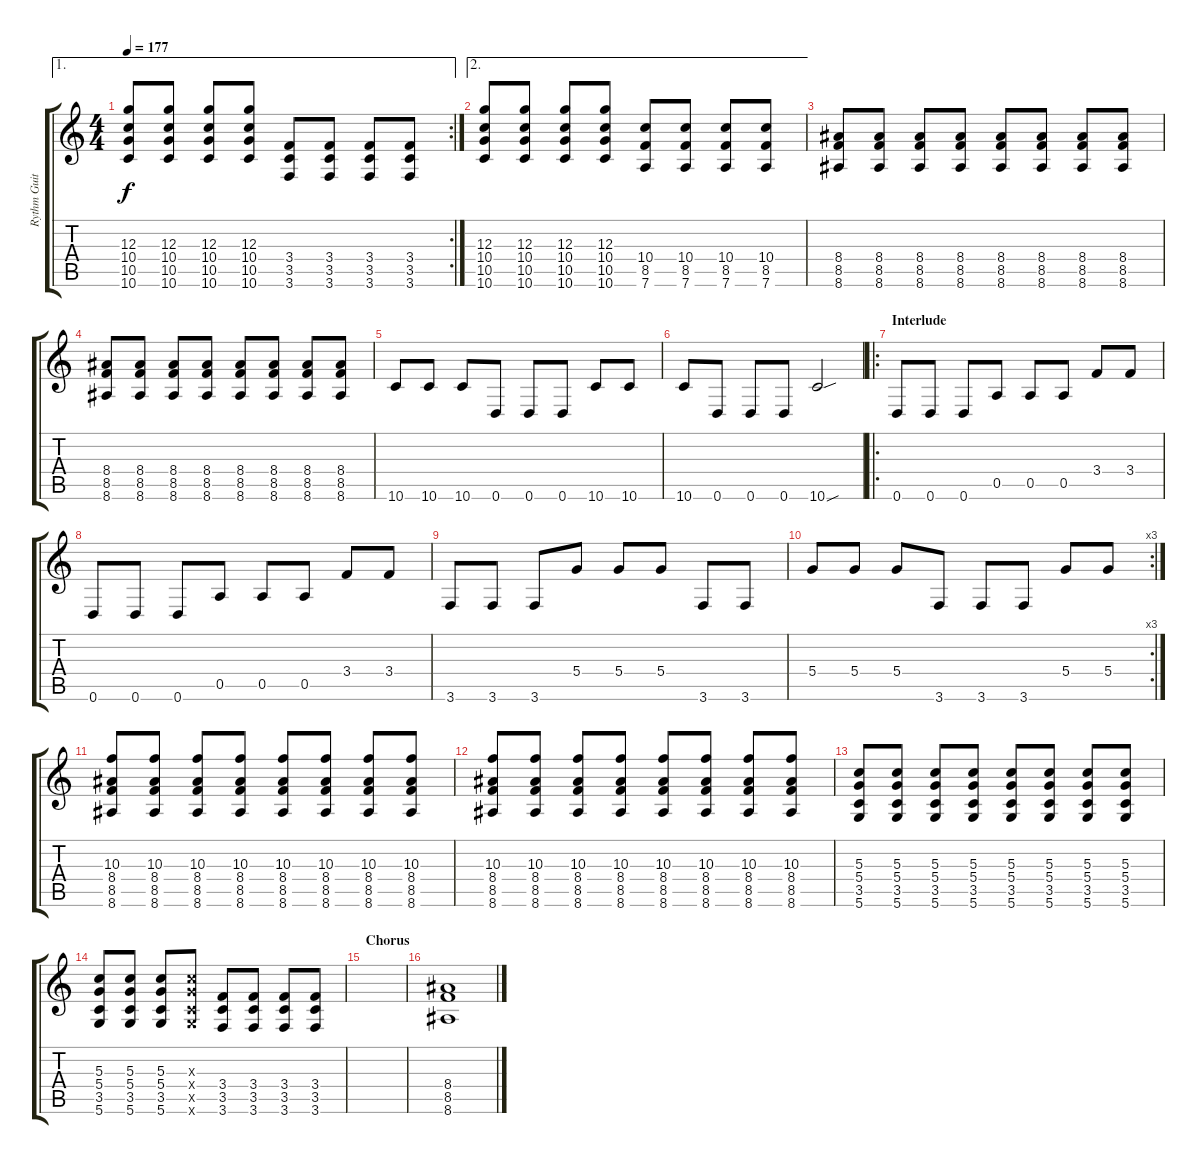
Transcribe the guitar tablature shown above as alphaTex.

\track ("Rythm Guitar 2" "Rythm Guit") {instrument overdrivenguitar}
\staff {score tabs}
\tuning (E4 B3 G3 D3 A2 D2) {hide}
\ae 1
\rc 2
\ts (4 4)
\tempo 177
\clef g2
\ks c
(12.3 10.4 10.5 10.6).8{dy f} (12.3 10.4 10.5 10.6).8 (12.3 10.4 10.5 10.6).8 (12.3 10.4 10.5 10.6).8 (3.4 3.5 3.6).8 (3.4 3.5 3.6).8 (3.4 3.5 3.6).8 (3.4 3.5 3.6).8 |
\ae 2
(12.3 10.4 10.5 10.6).8 (12.3 10.4 10.5 10.6).8 (12.3 10.4 10.5 10.6).8 (12.3 10.4 10.5 10.6).8 (10.4 8.5 7.6).8 (10.4 8.5 7.6).8 (10.4 8.5 7.6).8 (10.4 8.5 7.6).8 |
(8.4 8.5 8.6).8 (8.4 8.5 8.6).8 (8.4 8.5 8.6).8 (8.4 8.5 8.6).8 (8.4 8.5 8.6).8 (8.4 8.5 8.6).8 (8.4 8.5 8.6).8 (8.4 8.5 8.6).8 |
(8.4 8.5 8.6).8 (8.4 8.5 8.6).8 (8.4 8.5 8.6).8 (8.4 8.5 8.6).8 (8.4 8.5 8.6).8 (8.4 8.5 8.6).8 (8.4 8.5 8.6).8 (8.4 8.5 8.6).8 |
10.6.8 10.6.8 10.6.8 0.6.8 0.6.8 0.6.8 10.6.8 10.6.8 |
10.6.8 0.6.8 0.6.8 0.6.8 10.6{sou}.2 |
\ro
\section ("" "Interlude")
0.6.8 0.6.8 0.6.8 0.5.8 0.5.8 0.5.8 3.4.8 3.4.8 |
0.6.8 0.6.8 0.6.8 0.5.8 0.5.8 0.5.8 3.4.8 3.4.8 |
3.6.8 3.6.8 3.6.8 5.4.8 5.4.8 5.4.8 3.6.8 3.6.8 |
\rc 3
5.4.8 5.4.8 5.4.8 3.6.8 3.6.8 3.6.8 5.4.8 5.4.8 |
(10.3 8.4 8.5 8.6).8 (10.3 8.4 8.5 8.6).8 (10.3 8.4 8.5 8.6).8 (10.3 8.4 8.5 8.6).8 (10.3 8.4 8.5 8.6).8 (10.3 8.4 8.5 8.6).8 (10.3 8.4 8.5 8.6).8 (10.3 8.4 8.5 8.6).8 |
(10.3 8.4 8.5 8.6).8 (10.3 8.4 8.5 8.6).8 (10.3 8.4 8.5 8.6).8 (10.3 8.4 8.5 8.6).8 (10.3 8.4 8.5 8.6).8 (10.3 8.4 8.5 8.6).8 (10.3 8.4 8.5 8.6).8 (10.3 8.4 8.5 8.6).8 |
(5.3 5.4 3.5 5.6).8 (5.3 5.4 3.5 5.6).8 (5.3 5.4 3.5 5.6).8 (5.3 5.4 3.5 5.6).8 (5.3 5.4 3.5 5.6).8 (5.3 5.4 3.5 5.6).8 (5.3 5.4 3.5 5.6).8 (5.3 5.4 3.5 5.6).8 |
(5.3 5.4 3.5 5.6).8 (5.3 5.4 3.5 5.6).8 (5.3 5.4 3.5 5.6).8 (5.3{x} 5.4{x} 3.5{x} 5.6{x}).8 (3.4 3.5 3.6).8 (3.4 3.5 3.6).8 (3.4 3.5 3.6).8 (3.4 3.5 3.6).8 |
\section ("" "Chorus")
|
(8.4 8.5 8.6).1
